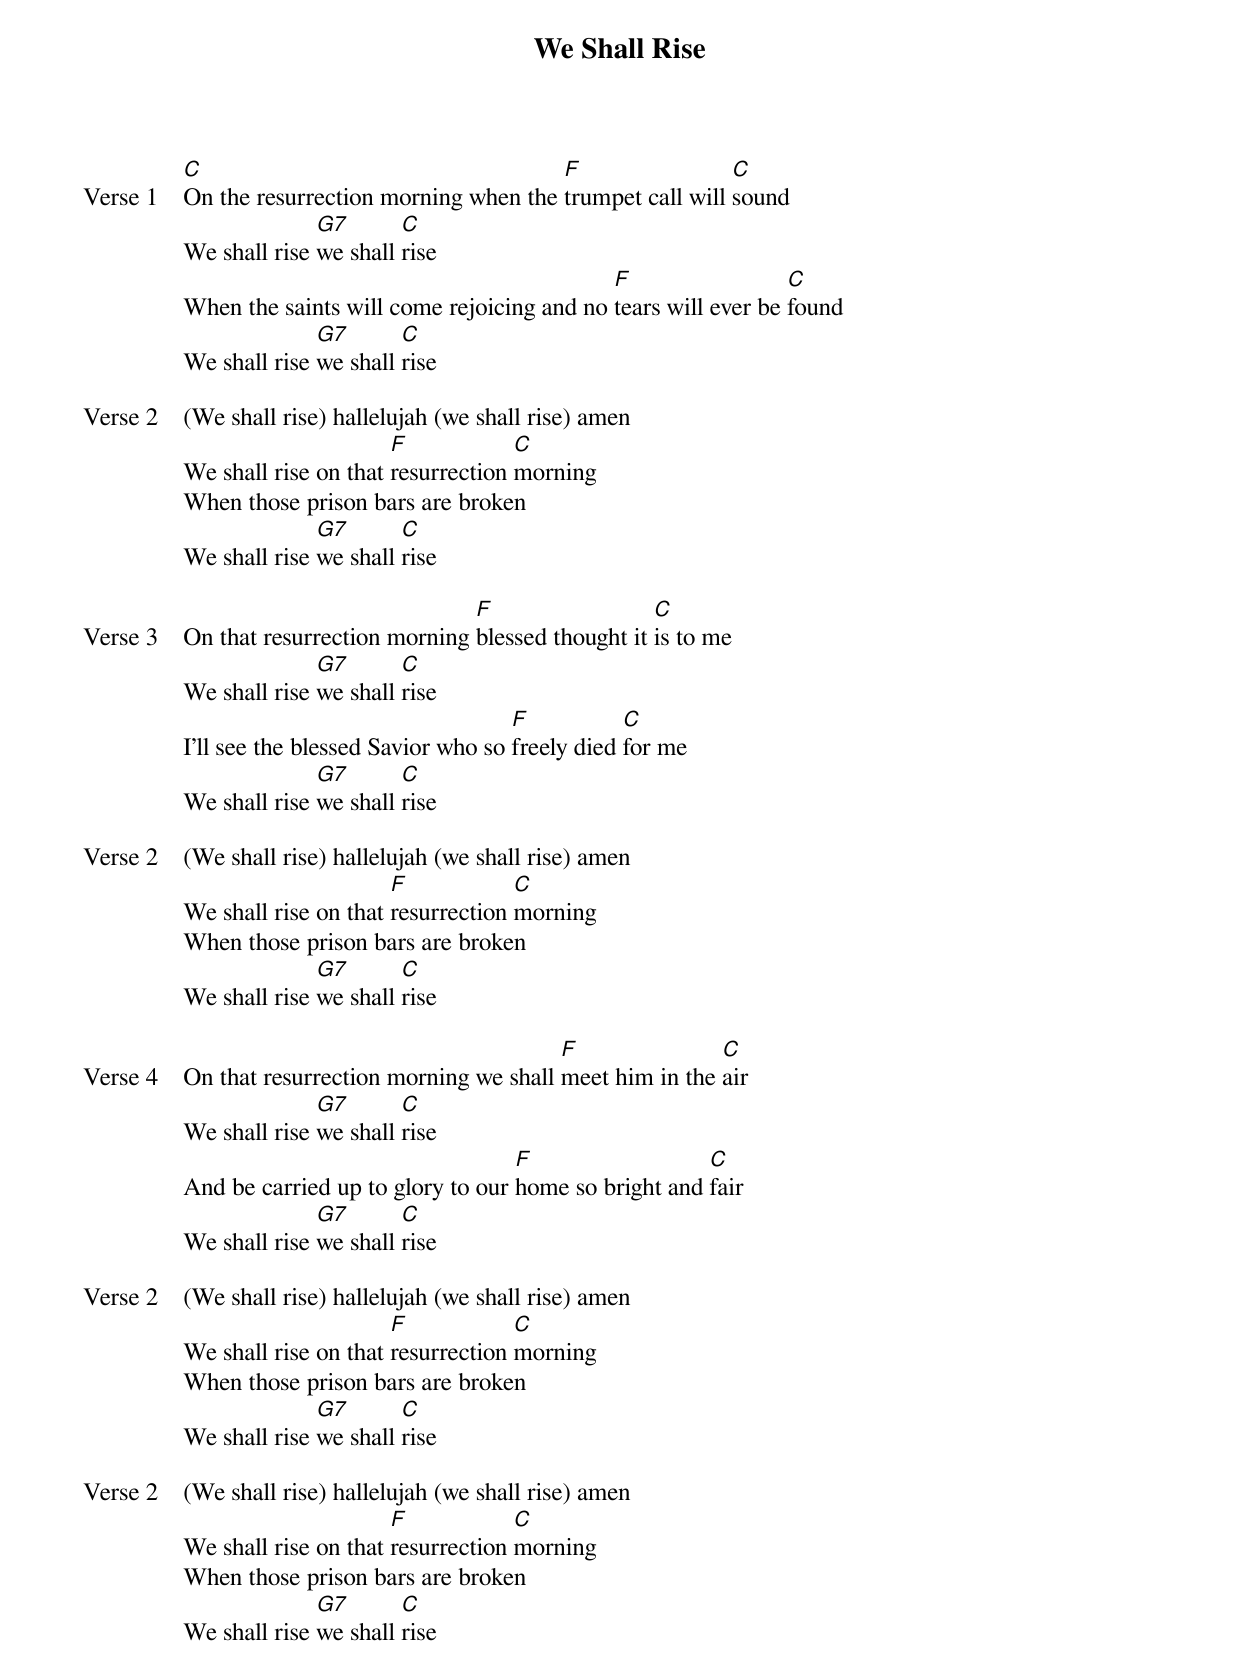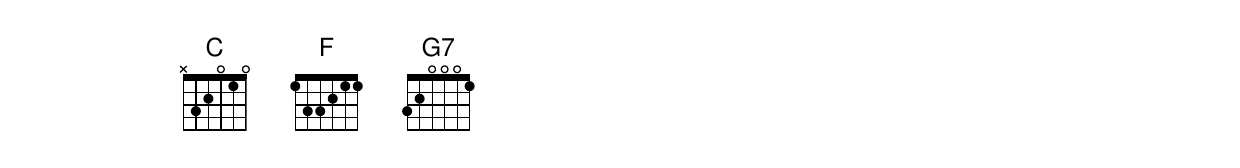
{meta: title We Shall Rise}
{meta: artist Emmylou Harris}
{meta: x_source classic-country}
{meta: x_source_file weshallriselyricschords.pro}
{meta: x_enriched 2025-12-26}

{start_of_verse: Verse 1}
[C]On the resurrection morning when the [F]trumpet call will [C]sound
We shall rise [G7]we shall [C]rise
When the saints will come rejoicing and no [F]tears will ever be [C]found
We shall rise [G7]we shall [C]rise
{end_of_verse}

{start_of_verse: Verse 2}
(We shall rise) hallelujah (we shall rise) amen
We shall rise on that [F]resurrection [C]morning
When those prison bars are broken
We shall rise [G7]we shall [C]rise
{end_of_verse}

{start_of_verse: Verse 3}
On that resurrection morning [F]blessed thought it [C]is to me
We shall rise [G7]we shall [C]rise
I'll see the blessed Savior who so [F]freely died [C]for me
We shall rise [G7]we shall [C]rise
{end_of_verse}

{start_of_verse: Verse 2}
(We shall rise) hallelujah (we shall rise) amen
We shall rise on that [F]resurrection [C]morning
When those prison bars are broken
We shall rise [G7]we shall [C]rise
{end_of_verse}

{start_of_verse: Verse 4}
On that resurrection morning we shall [F]meet him in the [C]air
We shall rise [G7]we shall [C]rise
And be carried up to glory to our [F]home so bright and [C]fair
We shall rise [G7]we shall [C]rise
{end_of_verse}

{start_of_verse: Verse 2}
(We shall rise) hallelujah (we shall rise) amen
We shall rise on that [F]resurrection [C]morning
When those prison bars are broken
We shall rise [G7]we shall [C]rise
{end_of_verse}

{start_of_verse: Verse 2}
(We shall rise) hallelujah (we shall rise) amen
We shall rise on that [F]resurrection [C]morning
When those prison bars are broken
We shall rise [G7]we shall [C]rise
{end_of_verse}
